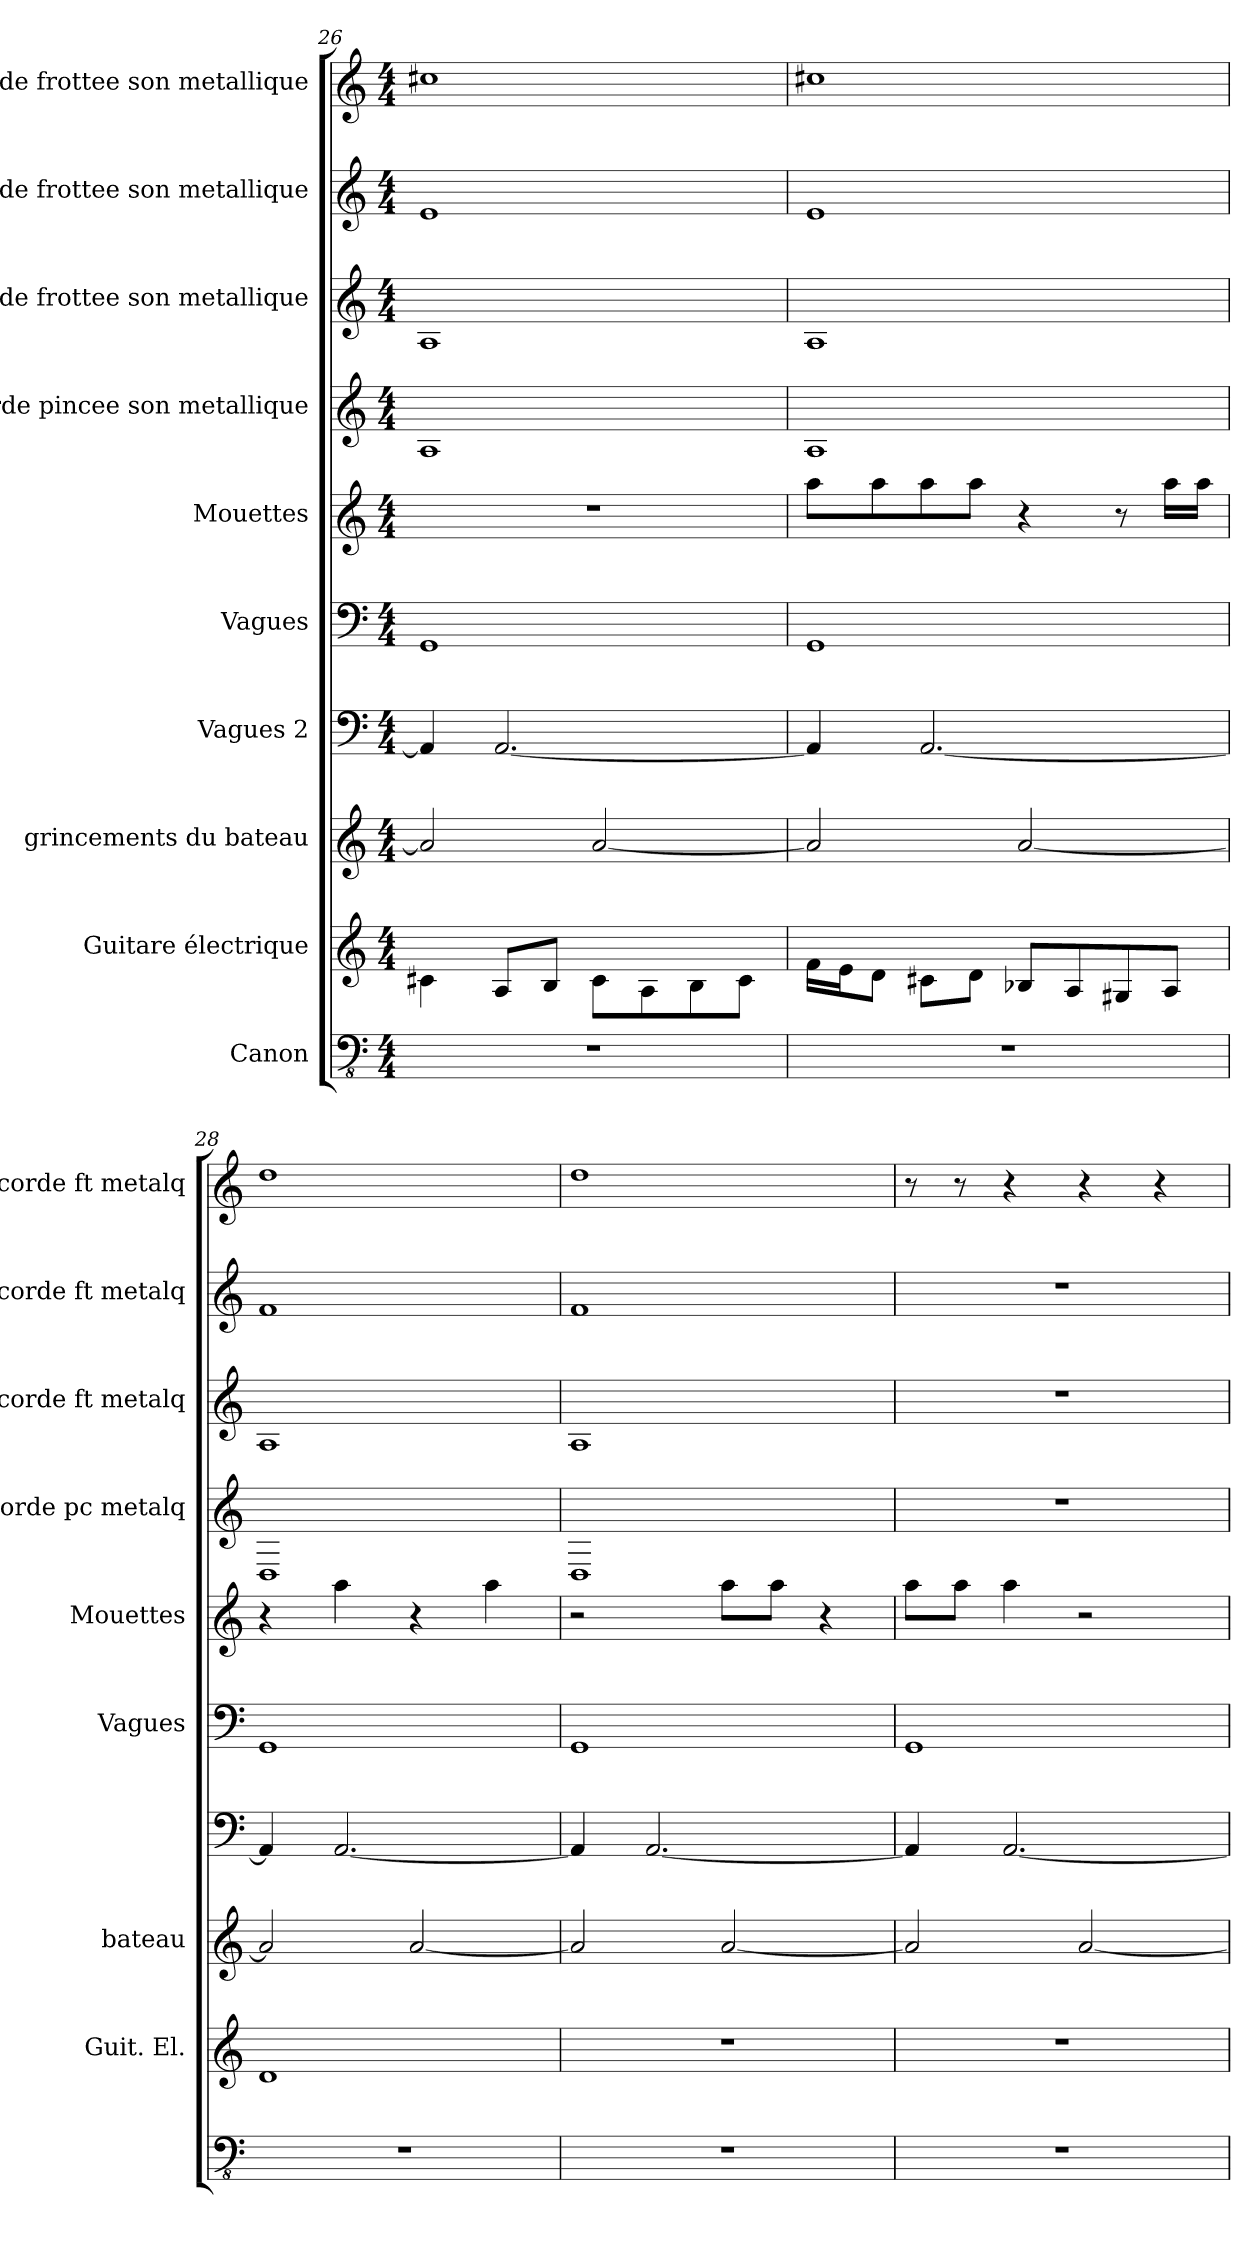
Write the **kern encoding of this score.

**kern	**kern	**kern	**kern	**kern	**kern	**kern	**kern	**kern	**kern
*part10	*part9	*part8	*part7	*part6	*part5	*part4	*part3	*part2	*part1
*staff10	*staff9	*staff8	*staff7	*staff6	*staff5	*staff4	*staff3	*staff2	*staff1
*I"Canon	*I"Guitare électrique	*I"grincements du bateau	*I"Vagues 2	*I"Vagues	*I"Mouettes	*I"corde pincee son metallique	*I"corde frottee son metallique	*I"corde frottee son metallique	*I"corde frottee  son metallique
*	*I'Guit. El.	*I'bateau	*	*I'Vagues	*I'Mouettes	*I'corde pc metalq	*I'corde ft metalq	*I'corde ft metalq	*I'corde ft metalq
*clefFv4	*clefG2	*clefG2	*clefF4	*clefF4	*clefG2	*clefG2	*clefG2	*clefG2	*clefG2
*k[]	*k[]	*k[]	*k[]	*k[]	*k[]	*k[]	*k[]	*k[]	*k[]
*M4/4	*M4/4	*M4/4	*M4/4	*M4/4	*M4/4	*M4/4	*M4/4	*M4/4	*M4/4
=26	=26	=26	=26	=26	=26	=26	=26	=26	=26
1r	4c#X\	2a/]	4AA/]	1GG	1r	1A	1A	1e	1cc#X
.	8A/L	.	[2.AA/	.	.	.	.	.	.
.	8B/J	.	.	.	.	.	.	.	.
.	8c#\L	[2a/	.	.	.	.	.	.	.
.	8A\	.	.	.	.	.	.	.	.
.	8B\	.	.	.	.	.	.	.	.
.	8c#\J	.	.	.	.	.	.	.	.
=27	=27	=27	=27	=27	=27	=27	=27	=27	=27
1r	16f\LL	2a/]	4AA/]	1GG	8aa\L	1A	1A	1e	1cc#X
.	16e\J	.	.	.	.	.	.	.	.
.	8d\J	.	.	.	8aa\	.	.	.	.
.	8c#X\L	.	[2.AA/	.	8aa\	.	.	.	.
.	8d\J	.	.	.	8aa\J	.	.	.	.
.	8B-X/L	[2a/	.	.	4r	.	.	.	.
.	8A/	.	.	.	.	.	.	.	.
.	8G#X/	.	.	.	8r	.	.	.	.
.	8A/J	.	.	.	16aa\LL	.	.	.	.
.	.	.	.	.	16aa\JJ	.	.	.	.
=28	=28	=28	=28	=28	=28	=28	=28	=28	=28
1r	1d	2a/]	4AA/]	1GG	4r	1D	1A	1f	1dd
.	.	.	[2.AA/	.	4aa\	.	.	.	.
.	.	[2a/	.	.	4r	.	.	.	.
.	.	.	.	.	4aa\	.	.	.	.
=29	=29	=29	=29	=29	=29	=29	=29	=29	=29
1r	1r	2a/]	4AA/]	1GG	2r	1D	1A	1f	1dd
.	.	.	[2.AA/	.	.	.	.	.	.
.	.	[2a/	.	.	8aa\L	.	.	.	.
.	.	.	.	.	8aa\J	.	.	.	.
.	.	.	.	.	4r	.	.	.	.
=30	=30	=30	=30	=30	=30	=30	=30	=30	=30
1r	1r	2a/]	4AA/]	1GG	8aa\L	1r	1r	1r	8r
.	.	.	.	.	8aa\J	.	.	.	8r
.	.	.	[2.AA/	.	4aa\	.	.	.	4r
.	.	[2a/	.	.	2r	.	.	.	4r
.	.	.	.	.	.	.	.	.	4r
=	=	=	=	=	=	=	=	=	=
*-	*-	*-	*-	*-	*-	*-	*-	*-	*-
